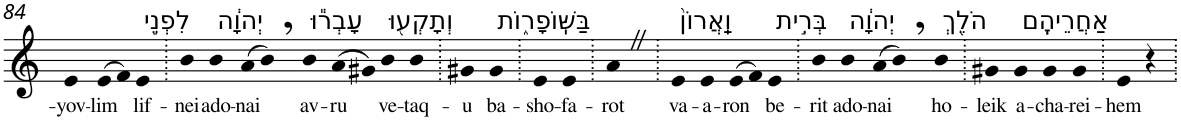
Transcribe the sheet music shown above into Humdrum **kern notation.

**kern	**text
*part1	*part1
*staff1	*staff1
*I"Piano	*
*I'Pno	*
!!LO:PB:g=z
*clefG2	*
*k[]	*
=84	=84
!	!LO:LY:b
4e	-yov-
!	!LO:LY:b
(>8e	-lim
8f)	.
!LO:TX:a:t=לִפְנֵ֣י	!
!	!LO:LY:b
4e	lif-
=85.	=85.
!	!LO:LY:b
4b	-nei
!LO:TX:a:t=יְהוָ֔ה	!
!	!LO:LY:b
4b	ado-
!	!LO:LY:b
(>8a	-nai
8b,)	.
!LO:TX:a:t=עָבְר֕וּ	!
!	!LO:LY:b
4b	av-
!	!LO:LY:b
(>8a	-ru
8g#X)	.
!LO:TX:a:t=וְתָקְע֖וּ	!
!	!LO:LY:b
4b	ve-
!	!LO:LY:b
4b	-taq-
=86.	=86.
!	!LO:LY:b
4g#X	-u
!LO:TX:a:t=בַּשּֽׁוֹפָר֑וֹת	!
!	!LO:LY:b
4g#	ba-
=87.	=87.
!	!LO:LY:b
4e	-sho-
!	!LO:LY:b
4e	-fa-
=88.	=88.
!	!LO:LY:b
4aZ	-rot
=89.	=89.
!LO:TX:a:t=וַֽאֲרוֹן֙	!
!	!LO:LY:b
4e	va-
!	!LO:LY:b
4e	-a-
!	!LO:LY:b
(>8e	-ron
8f)	.
!LO:TX:a:t=בְּרִ֣ית	!
!	!LO:LY:b
4e	be-
=90.	=90.
!	!LO:LY:b
4b	-rit
!LO:TX:a:t=יְהוָ֔ה	!
!	!LO:LY:b
4b	ado-
!	!LO:LY:b
(>8a	-nai
8b,)	.
!LO:TX:a:t=הֹלֵ֖ךְ	!
!	!LO:LY:b
4b	ho-
=91.	=91.
!	!LO:LY:b
4g#X	-leik
!LO:TX:a:t=אַחֲרֵיהֶֽם	!
!	!LO:LY:b
4g#	a-
!	!LO:LY:b
4g#	-cha-
!	!LO:LY:b
4g#	-rei-
=92.	=92.
!	!LO:LY:b
4e	-hem
4r	.
=.	=.
*-	*-
